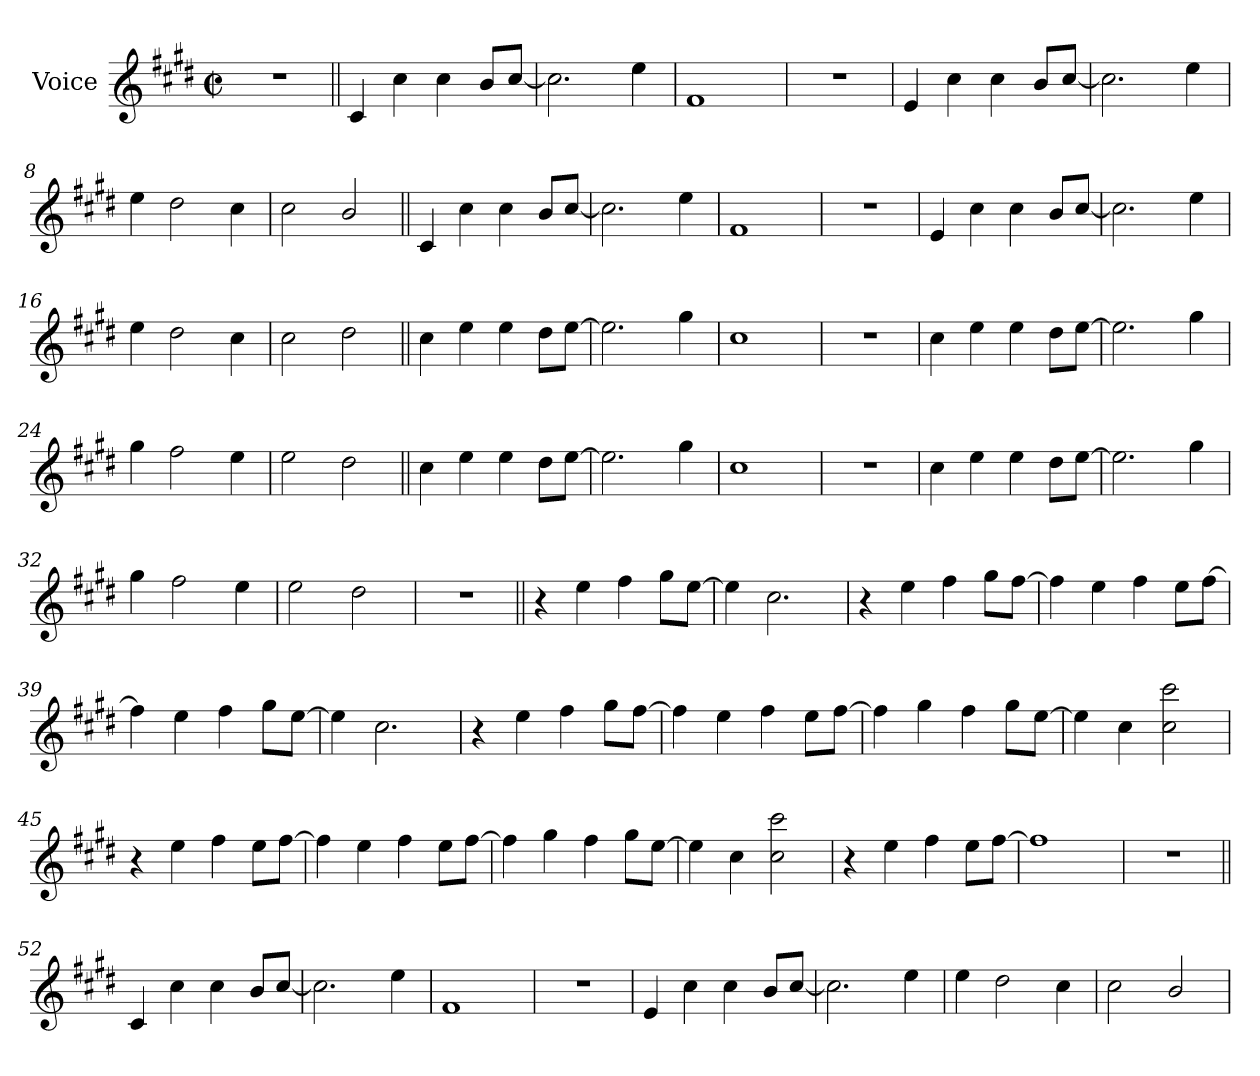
**kern
*part1
*staff1
*I"Voice
*I'Vc.
*clefG2
*ITrd1c2
*k[f#c#]
*M2/2
*met(c|)
*MM220
=1
1r
=2||
4B/
4b\
4b\
8a/L
[8b/J
=3
2.b\]
4dd\
=4
1e
=5
1r
=6
4d/
4b\
4b\
8a/L
[8b/J
=7
2.b\]
4dd\
=8
4dd\
2cc#\
4b\
=9
2b\
2a/
=10||
4B/
4b\
4b\
8a/L
[8b/J
=11
2.b\]
4dd\
=12
1e
=13
1r
=14
4d/
4b\
4b\
8a/L
[8b/J
=15
2.b\]
4dd\
=16
4dd\
2cc#\
4b\
=17
2b\
2cc#\
=18||
4b\
4dd\
4dd\
8cc#\L
[8dd\J
=19
2.dd\]
4ff#\
=20
1b
=21
1r
=22
4b\
4dd\
4dd\
8cc#\L
[8dd\J
=23
2.dd\]
4ff#\
=24
4ff#\
2ee\
4dd\
=25
2dd\
2cc#\
=26||
4b\
4dd\
4dd\
8cc#\L
[8dd\J
=27
2.dd\]
4ff#\
=28
1b
=29
1r
=30
4b\
4dd\
4dd\
8cc#\L
[8dd\J
=31
2.dd\]
4ff#\
=32
4ff#\
2ee\
4dd\
=33
2dd\
2cc#\
=34
1r
=35||
4r
4dd\
4ee\
8ff#\L
[8dd\J
=36
4dd\]
2.b\
=37
4r
4dd\
4ee\
8ff#\L
[8ee\J
=38
4ee\]
4dd\
4ee\
8dd\L
[8ee\J
=39
4ee\]
4dd\
4ee\
8ff#\L
[8dd\J
=40
4dd\]
2.b\
=41
4r
4dd\
4ee\
8ff#\L
[8ee\J
=42
4ee\]
4dd\
4ee\
8dd\L
[8ee\J
=43
4ee\]
4ff#\
4ee\
8ff#\L
[8dd\J
=44
4dd\]
4b\
2b\ 2bb\
=45
4r
4dd\
4ee\
8dd\L
[8ee\J
=46
4ee\]
4dd\
4ee\
8dd\L
[8ee\J
=47
4ee\]
4ff#\
4ee\
8ff#\L
[8dd\J
=48
4dd\]
4b\
2b\ 2bb\
=49
4r
4dd\
4ee\
8dd\L
[8ee\J
=50
1ee]
=51
1r
=52||
4B/
4b\
4b\
8a/L
[8b/J
=53
2.b\]
4dd\
=54
1e
=55
1r
=56
4d/
4b\
4b\
8a/L
[8b/J
=57
2.b\]
4dd\
=58
4dd\
2cc#\
4b\
=59
2b\
2a/
=
*-
